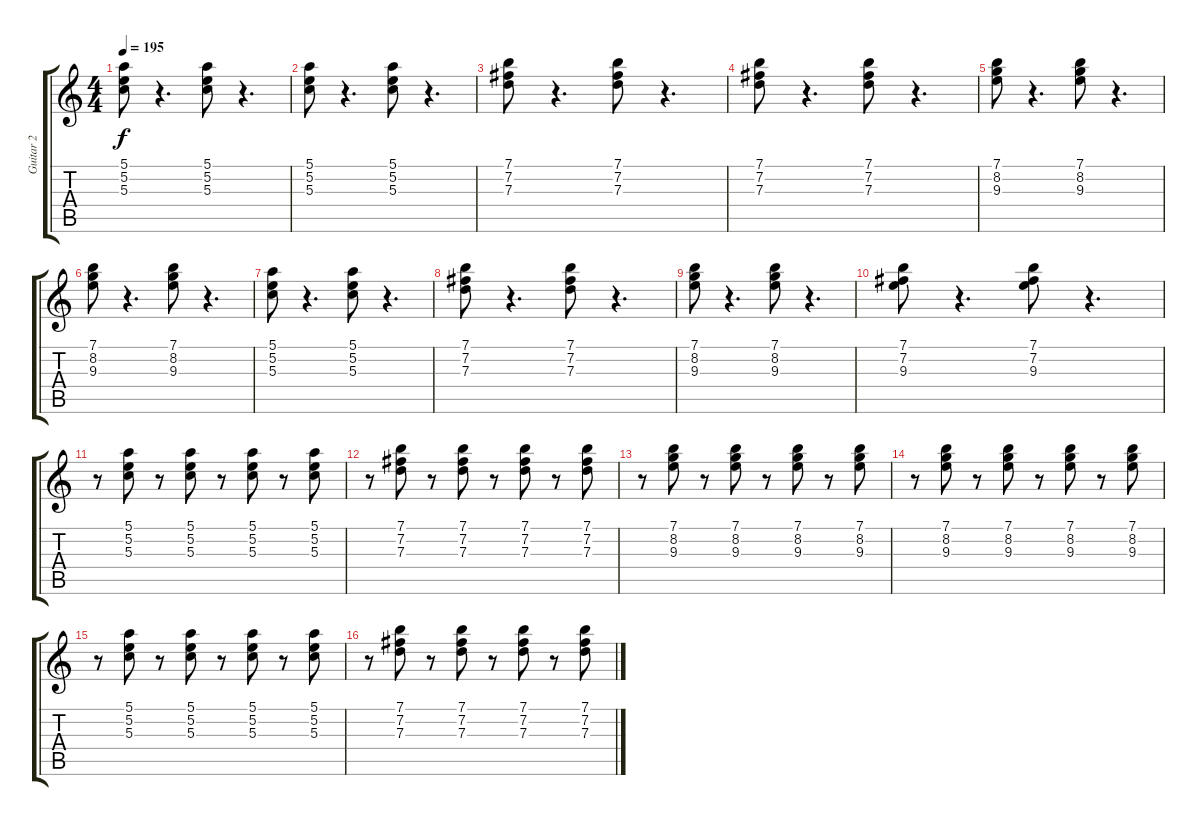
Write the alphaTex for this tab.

\track ("Guitar 2" "Guitar 2") {instrument distortionguitar}
\staff {score tabs}
\tuning (E4 B3 G3 D3 A2 E2) {hide}
\ts (4 4)
\tempo 195
\clef g2
\ks c
(5.1 5.2 5.3).8{dy f instrument acousticguitarsteel} r.4{d} (5.1 5.2 5.3).8 r.4{d} |
(5.1 5.2 5.3).8 r.4{d} (5.1 5.2 5.3).8 r.4{d} |
(7.1 7.2 7.3).8 r.4{d} (7.1 7.2 7.3).8 r.4{d} |
(7.1 7.2 7.3).8 r.4{d} (7.1 7.2 7.3).8 r.4{d} |
(7.1 8.2 9.3).8 r.4{d} (7.1 8.2 9.3).8 r.4{d} |
(7.1 8.2 9.3).8 r.4{d} (7.1 8.2 9.3).8 r.4{d} |
(5.1 5.2 5.3).8 r.4{d} (5.1 5.2 5.3).8 r.4{d} |
(7.1 7.2 7.3).8 r.4{d} (7.1 7.2 7.3).8 r.4{d} |
(7.1 8.2 9.3).8 r.4{d} (7.1 8.2 9.3).8 r.4{d} |
(7.1 7.2 9.3).8 r.4{d} (7.1 7.2 9.3).8 r.4{d} |
r.8 (5.1 5.2 5.3).8 r.8 (5.1 5.2 5.3).8 r.8 (5.1 5.2 5.3).8 r.8 (5.1 5.2 5.3).8 |
r.8 (7.1 7.2 7.3).8 r.8 (7.1 7.2 7.3).8 r.8 (7.1 7.2 7.3).8 r.8 (7.1 7.2 7.3).8 |
r.8 (7.1 8.2 9.3).8 r.8 (7.1 8.2 9.3).8 r.8 (7.1 8.2 9.3).8 r.8 (7.1 8.2 9.3).8 |
r.8 (7.1 8.2 9.3).8 r.8 (7.1 8.2 9.3).8 r.8 (7.1 8.2 9.3).8 r.8 (7.1 8.2 9.3).8 |
r.8 (5.1 5.2 5.3).8 r.8 (5.1 5.2 5.3).8 r.8 (5.1 5.2 5.3).8 r.8 (5.1 5.2 5.3).8 |
r.8 (7.1 7.2 7.3).8 r.8 (7.1 7.2 7.3).8 r.8 (7.1 7.2 7.3).8 r.8 (7.1 7.2 7.3).8
